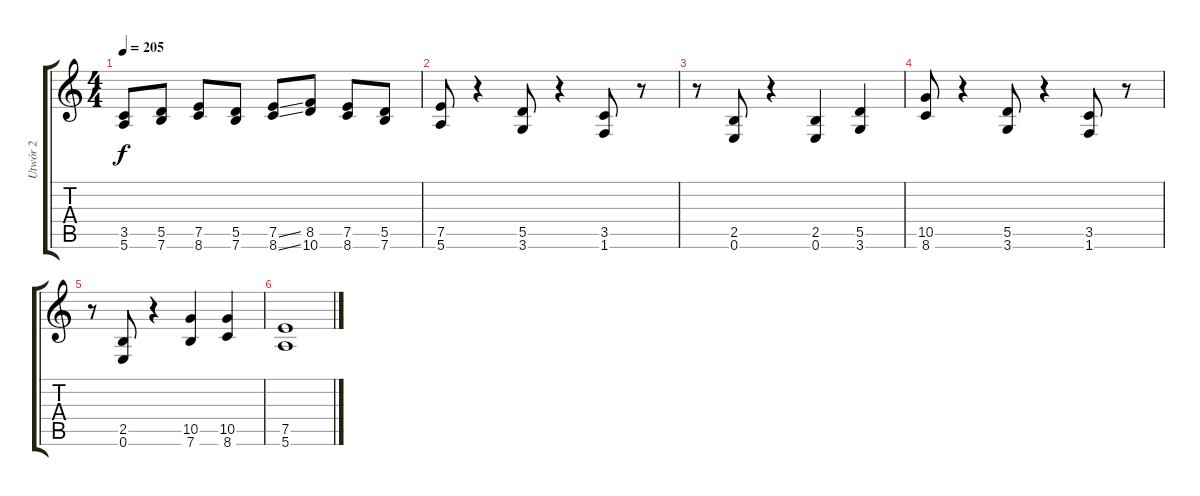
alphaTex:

\track ("Utwór 2" "Utwór 2") {instrument distortionguitar}
\staff {score tabs}
\tuning (E4 B3 G3 D3 A2 E2) {hide}
\ts (4 4)
\tempo 205
\clef g2
\ks c
(3.5 5.6).8{dy f} (5.5 7.6).8 (7.5 8.6).8 (5.5 7.6).8 (7.5{ss} 8.6{ss}).8 (8.5 10.6).8 (7.5 8.6).8 (5.5 7.6).8 |
(7.5 5.6).8 r.4 (5.5 3.6).8 r.4 (3.5 1.6).8 r.8 |
r.8 (2.5 0.6).8 r.4 (2.5 0.6).4 (5.5 3.6).4 |
(10.5 8.6).8 r.4 (5.5 3.6).8 r.4 (3.5 1.6).8 r.8 |
r.8 (2.5 0.6).8 r.4 (10.5 7.6).4 (10.5 8.6).4 |
(7.5 5.6).1
